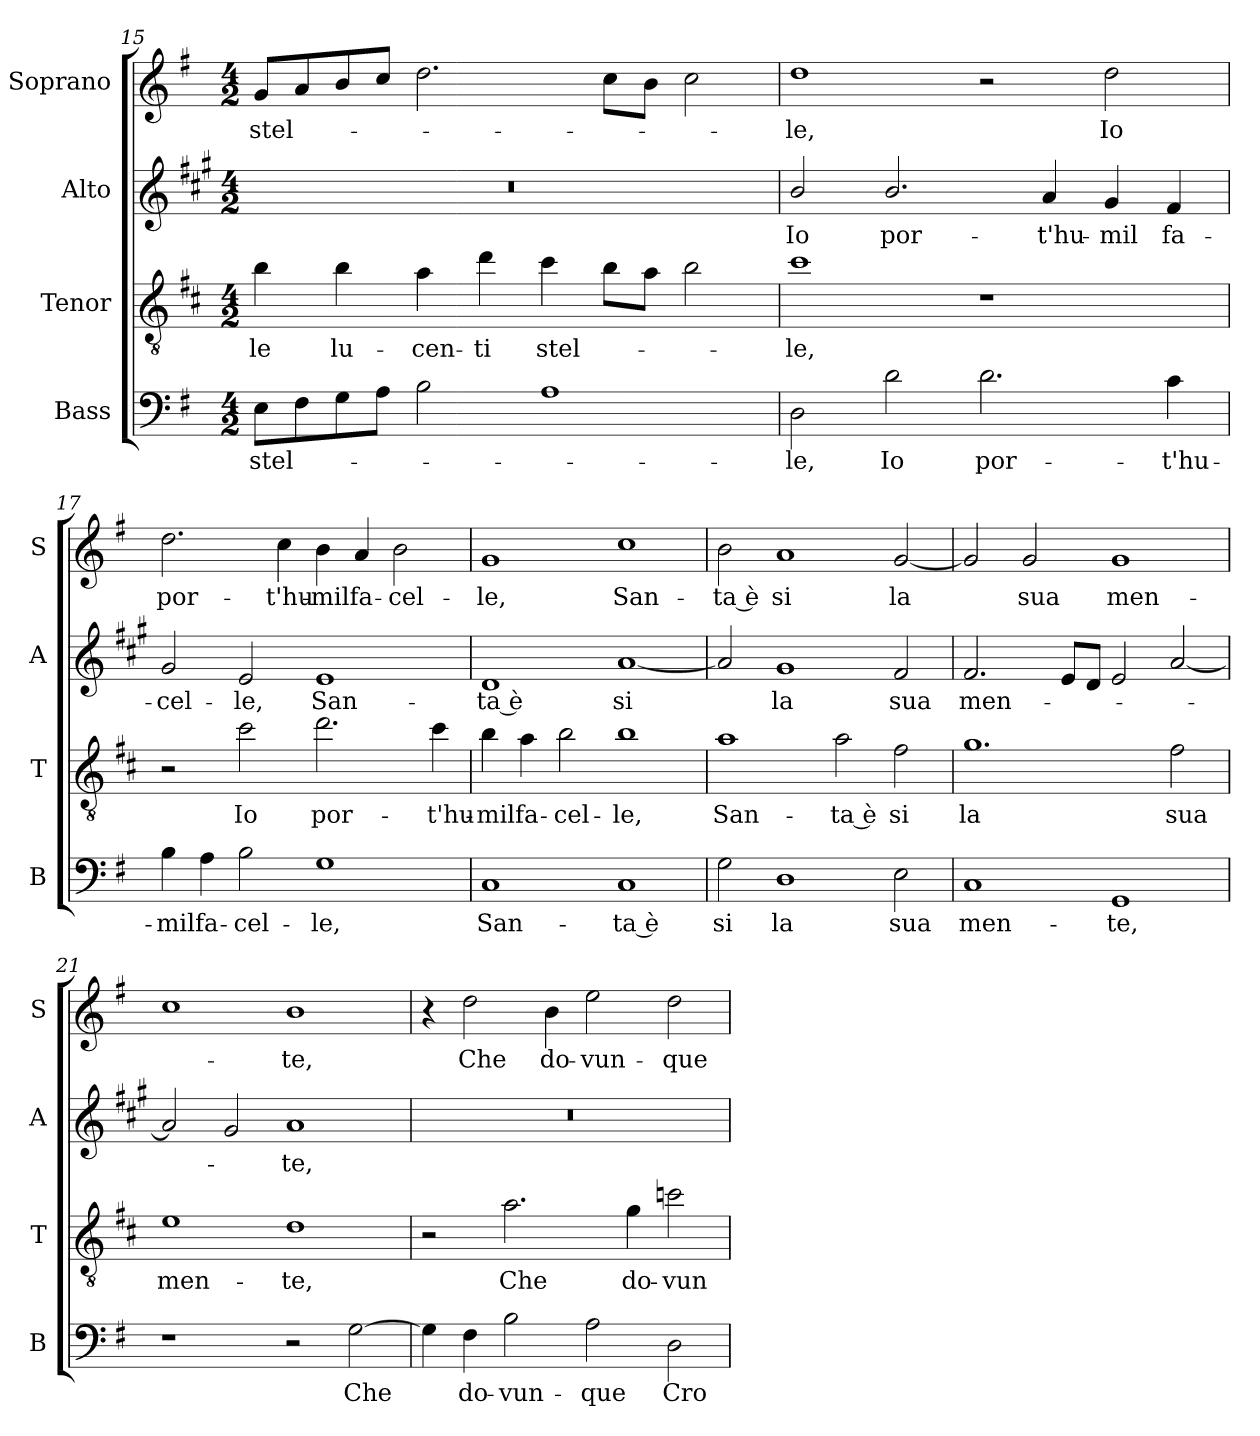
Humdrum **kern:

**kern	**text	**kern	**text	**kern	**text	**kern	**text
*part4	*part4	*part3	*part3	*part2	*part2	*part1	*part1
*staff4	*staff4	*staff3	*staff3	*staff2	*staff2	*staff1	*staff1
*I"Bass	*	*I"Tenor	*	*I"Alto	*	*I"Soprano	*
*I'B	*	*I'T	*	*I'A	*	*I'S	*
!!LO:LB:g=z
*clefF4	*	*clefGv2	*	*clefG2	*	*clefG2	*
*	*	*ITrd4c7	*	*ITrd1c2	*	*	*
*k[f#]	*	*k[f#]	*	*k[f#]	*	*k[f#]	*
*G:	*	*G:	*	*G:	*	*G:	*
*M4/2	*	*M4/2	*	*M4/2	*	*M4/2	*
=15	=15	=15	=15	=15	=15	=15	=15
!	!LO:LY:b	!	!LO:LY:b	!	!	!	!LO:LY:b
8E\L	stel-	4e\	le	0r	.	8g/L	stel-
8F#\	.	.	.	.	.	8a/	.
!	!	!	!LO:LY:b	!	!	!	!
8G\	.	4e\	lu-	.	.	8b/	.
8A\J	.	.	.	.	.	8cc/J	.
!	!	!	!LO:LY:b	!	!	!	!
2B\	.	4d\	-cen-	.	.	2.dd\	.
!	!	!	!LO:LY:b	!	!	!	!
.	.	4g\	-ti	.	.	.	.
!	!	!	!LO:LY:b	!	!	!	!
1A	.	4f#\	stel-	.	.	.	.
.	.	8e\L	.	.	.	8cc\L	.
.	.	8d\J	.	.	.	8b\J	.
.	.	2e\	.	.	.	2cc\	.
=16	=16	=16	=16	=16	=16	=16	=16
!	!LO:LY:b	!	!LO:LY:b	!	!LO:LY:b	!	!LO:LY:b
2D\	-le,	1f#	-le,	2a/	Io	1dd	-le,
!	!LO:LY:b	!	!	!	!LO:LY:b	!	!
2d\	Io	.	.	2.a/	por-	.	.
!	!LO:LY:b	!	!	!	!	!	!
2.d\	por-	1r	.	.	.	2r	.
!	!	!	!	!	!LO:LY:b	!	!
.	.	.	.	4g/	-t'hu-	.	.
!	!	!	!	!	!LO:LY:b	!	!LO:LY:b
.	.	.	.	4f#/	-mil	2dd\	Io
!	!LO:LY:b	!	!	!	!LO:LY:b	!	!
4c\	-t'hu-	.	.	4e/	fa-	.	.
=17	=17	=17	=17	=17	=17	=17	=17
!	!LO:LY:b	!	!	!	!LO:LY:b	!	!LO:LY:b
4B\	-mil	2r	.	2f#/	-cel-	2.dd\	por-
!	!LO:LY:b	!	!	!	!	!	!
4A\	fa-	.	.	.	.	.	.
!	!LO:LY:b	!	!LO:LY:b	!	!LO:LY:b	!	!
2B\	-cel-	2f#\	Io	2d/	-le,	.	.
!	!	!	!	!	!	!	!LO:LY:b
.	.	.	.	.	.	4cc\	-t'hu-
!	!LO:LY:b	!	!LO:LY:b	!	!LO:LY:b	!	!LO:LY:b
1G	-le,	2.g\	por-	1d	San-	4b\	-mil
!	!	!	!	!	!	!	!LO:LY:b
.	.	.	.	.	.	4a/	fa-
!	!	!	!	!	!	!	!LO:LY:b
.	.	.	.	.	.	2b\	-cel-
!	!	!	!LO:LY:b	!	!	!	!
.	.	4f#\	-t'hu-	.	.	.	.
!!LO:PB:g=z
=18	=18	=18	=18	=18	=18	=18	=18
!	!LO:LY:b	!	!LO:LY:b	!	!LO:LY:b	!	!LO:LY:b
1C	San-	4e\	-mil	1c	-ta è	1g	-le,
!	!	!	!LO:LY:b	!	!	!	!
.	.	4d\	fa-	.	.	.	.
!	!	!	!LO:LY:b	!	!	!	!
.	.	2e\	-cel-	.	.	.	.
!	!LO:LY:b	!	!LO:LY:b	!	!LO:LY:b	!	!LO:LY:b
1C	-ta è	1e	-le,	[1g	si	1cc	San-
=19	=19	=19	=19	=19	=19	=19	=19
!	!LO:LY:b	!	!LO:LY:b	!	!	!	!LO:LY:b
2G\	si	1d	San-	2g/]	.	2b\	-ta è
!	!LO:LY:b	!	!	!	!LO:LY:b	!	!LO:LY:b
1D	la	.	.	1f#	la	1a	si
!	!	!	!LO:LY:b	!	!	!	!
.	.	2d\	-ta è	.	.	.	.
!	!LO:LY:b	!	!LO:LY:b	!	!LO:LY:b	!	!LO:LY:b
2E\	sua	2B\	si	2e/	sua	[2g/	la
=20	=20	=20	=20	=20	=20	=20	=20
!	!LO:LY:b	!	!LO:LY:b	!	!LO:LY:b	!	!
1C	men-	1.c	la	2.e/	men-	2g/]	.
!	!	!	!	!	!	!	!LO:LY:b
.	.	.	.	.	.	2g/	sua
.	.	.	.	8d/L	.	.	.
.	.	.	.	8c/J	.	.	.
!	!LO:LY:b	!	!	!	!	!	!LO:LY:b
1GG	-te,	.	.	2d/	.	1g	men-
!	!	!	!LO:LY:b	!	!	!	!
.	.	2B\	sua	[2g/	.	.	.
=21	=21	=21	=21	=21	=21	=21	=21
!	!	!	!LO:LY:b	!	!	!	!
1r	.	1A	men-	2g/]	.	1cc	.
.	.	.	.	2f#/	.	.	.
!	!	!	!LO:LY:b	!	!LO:LY:b	!	!LO:LY:b
2r	.	1G	-te,	1g	-te,	1b	-te,
!	!LO:LY:b	!	!	!	!	!	!
[2G\	Che	.	.	.	.	.	.
!!LO:LB:g=z
=22	=22	=22	=22	=22	=22	=22	=22
4G\]	.	2r	.	0r	.	4r	.
!	!LO:LY:b	!	!	!	!	!	!LO:LY:b
4F#\	do-	.	.	.	.	2dd\	Che
!	!LO:LY:b	!	!LO:LY:b	!	!	!	!
2B\	-vun-	2.d\	Che	.	.	.	.
!	!	!	!	!	!	!	!LO:LY:b
.	.	.	.	.	.	4b\	do-
!	!LO:LY:b	!	!	!	!	!	!LO:LY:b
2A\	-que	.	.	.	.	2ee\	-vun-
!	!	!	!LO:LY:b	!	!	!	!
.	.	4c\	do-	.	.	.	.
!	!LO:LY:b	!	!LO:LY:b	!	!	!	!LO:LY:b
2D\	Cro-	2fn\	-vun-	.	.	2dd\	-que
=	=	=	=	=	=	=	=
*-	*-	*-	*-	*-	*-	*-	*-
